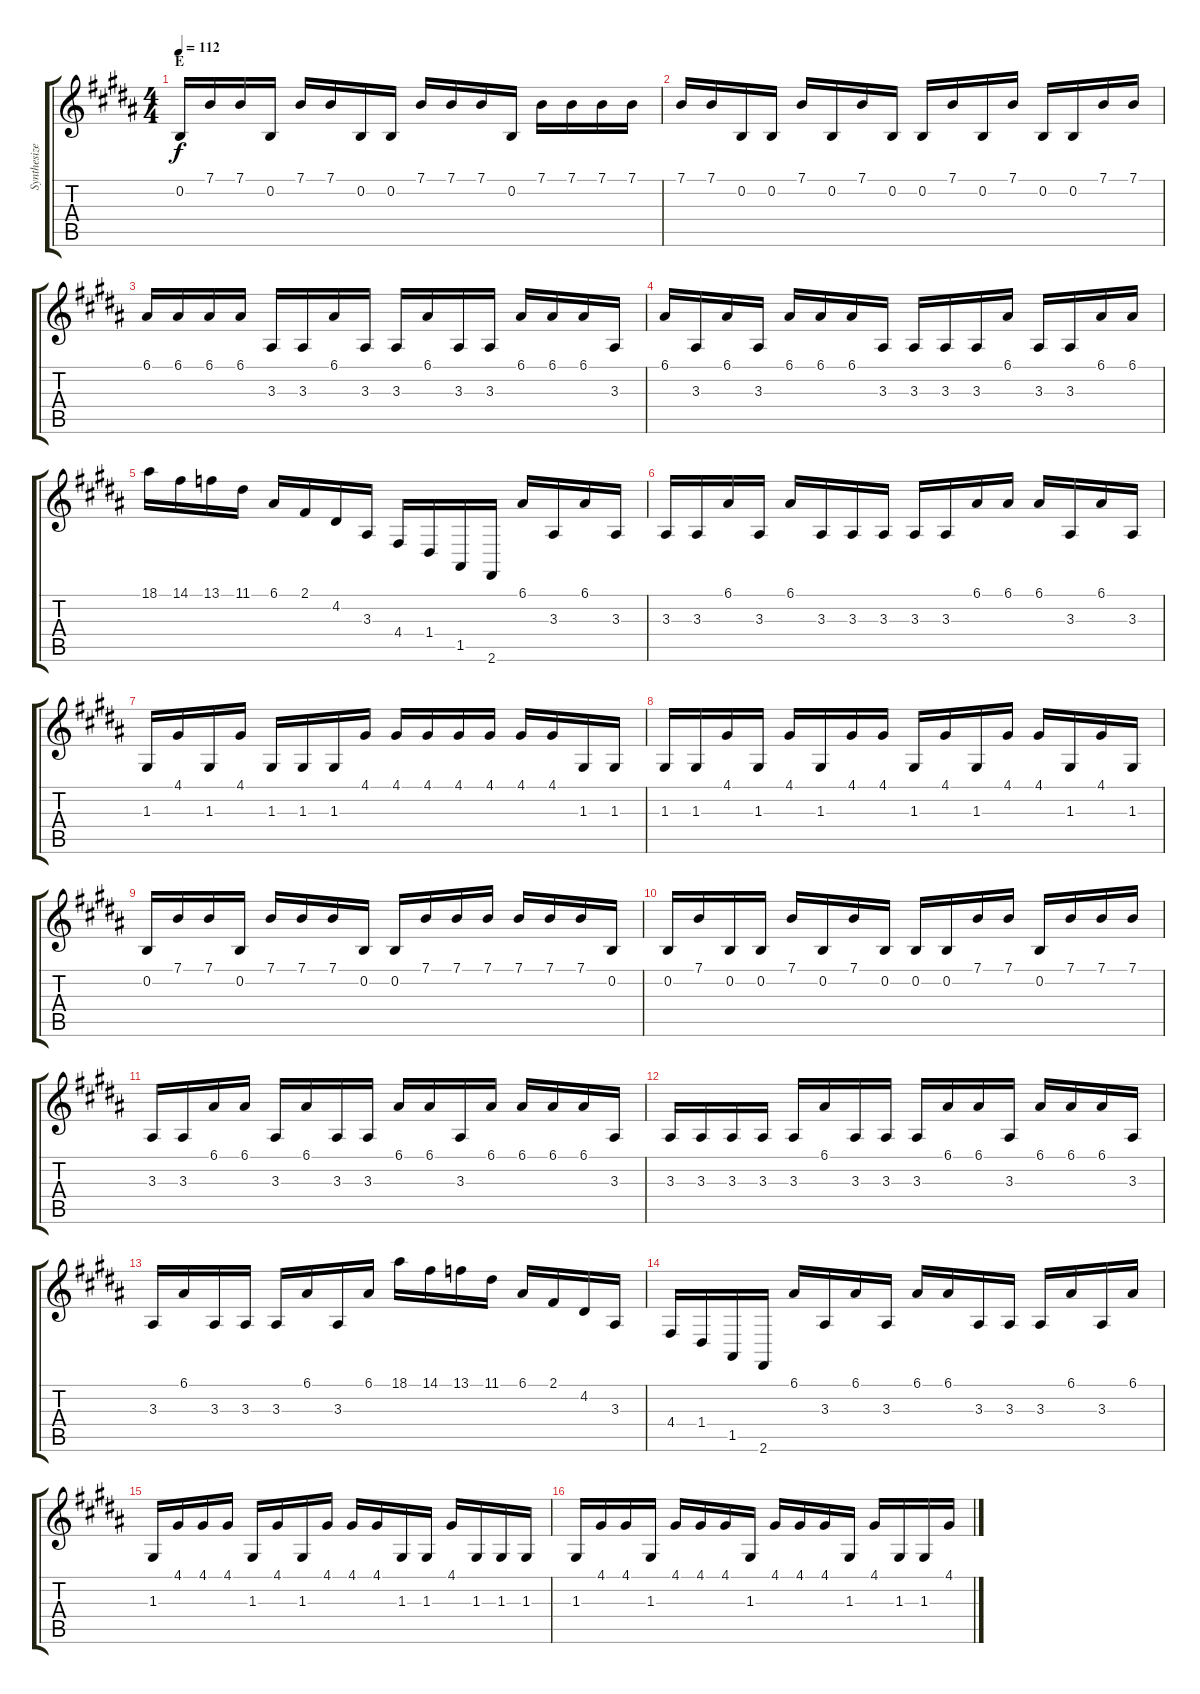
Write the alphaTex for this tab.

\track ("Synthesizer II" "Synthesize") {instrument lead2sawtooth}
\staff {score tabs}
\tuning (E4 B3 G3 D3 A2 E2) {hide}
\ts (4 4)
\section ("" "E")
\tempo 112
\clef g2
\ks b
0.2.16{dy f} 7.1.16 7.1.16 0.2.16 7.1.16 7.1.16 0.2.16 0.2.16 7.1.16 7.1.16 7.1.16 0.2.16 7.1.16 7.1.16 7.1.16 7.1.16 |
7.1.16 7.1.16 0.2.16 0.2.16 7.1.16 0.2.16 7.1.16 0.2.16 0.2.16 7.1.16 0.2.16 7.1.16 0.2.16 0.2.16 7.1.16 7.1.16 |
6.1.16 6.1.16 6.1.16 6.1.16 3.3.16 3.3.16 6.1.16 3.3.16 3.3.16 6.1.16 3.3.16 3.3.16 6.1.16 6.1.16 6.1.16 3.3.16 |
6.1.16 3.3.16 6.1.16 3.3.16 6.1.16 6.1.16 6.1.16 3.3.16 3.3.16 3.3.16 3.3.16 6.1.16 3.3.16 3.3.16 6.1.16 6.1.16 |
18.1.16 14.1.16 13.1.16 11.1.16 6.1.16 2.1.16 4.2.16 3.3.16 4.4.16 1.4.16 1.5.16 2.6.16 6.1.16 3.3.16 6.1.16 3.3.16 |
3.3.16 3.3.16 6.1.16 3.3.16 6.1.16 3.3.16 3.3.16 3.3.16 3.3.16 3.3.16 6.1.16 6.1.16 6.1.16 3.3.16 6.1.16 3.3.16 |
1.3.16 4.1.16 1.3.16 4.1.16 1.3.16 1.3.16 1.3.16 4.1.16 4.1.16 4.1.16 4.1.16 4.1.16 4.1.16 4.1.16 1.3.16 1.3.16 |
1.3.16 1.3.16 4.1.16 1.3.16 4.1.16 1.3.16 4.1.16 4.1.16 1.3.16 4.1.16 1.3.16 4.1.16 4.1.16 1.3.16 4.1.16 1.3.16 |
0.2.16 7.1.16 7.1.16 0.2.16 7.1.16 7.1.16 7.1.16 0.2.16 0.2.16 7.1.16 7.1.16 7.1.16 7.1.16 7.1.16 7.1.16 0.2.16 |
0.2.16 7.1.16 0.2.16 0.2.16 7.1.16 0.2.16 7.1.16 0.2.16 0.2.16 0.2.16 7.1.16 7.1.16 0.2.16 7.1.16 7.1.16 7.1.16 |
3.3.16 3.3.16 6.1.16 6.1.16 3.3.16 6.1.16 3.3.16 3.3.16 6.1.16 6.1.16 3.3.16 6.1.16 6.1.16 6.1.16 6.1.16 3.3.16 |
3.3.16 3.3.16 3.3.16 3.3.16 3.3.16 6.1.16 3.3.16 3.3.16 3.3.16 6.1.16 6.1.16 3.3.16 6.1.16 6.1.16 6.1.16 3.3.16 |
3.3.16 6.1.16 3.3.16 3.3.16 3.3.16 6.1.16 3.3.16 6.1.16 18.1.16 14.1.16 13.1.16 11.1.16 6.1.16 2.1.16 4.2.16 3.3.16 |
4.4.16 1.4.16 1.5.16 2.6.16 6.1.16 3.3.16 6.1.16 3.3.16 6.1.16 6.1.16 3.3.16 3.3.16 3.3.16 6.1.16 3.3.16 6.1.16 |
1.3.16 4.1.16 4.1.16 4.1.16 1.3.16 4.1.16 1.3.16 4.1.16 4.1.16 4.1.16 1.3.16 1.3.16 4.1.16 1.3.16 1.3.16 1.3.16 |
1.3.16 4.1.16 4.1.16 1.3.16 4.1.16 4.1.16 4.1.16 1.3.16 4.1.16 4.1.16 4.1.16 1.3.16 4.1.16 1.3.16 1.3.16 4.1.16
